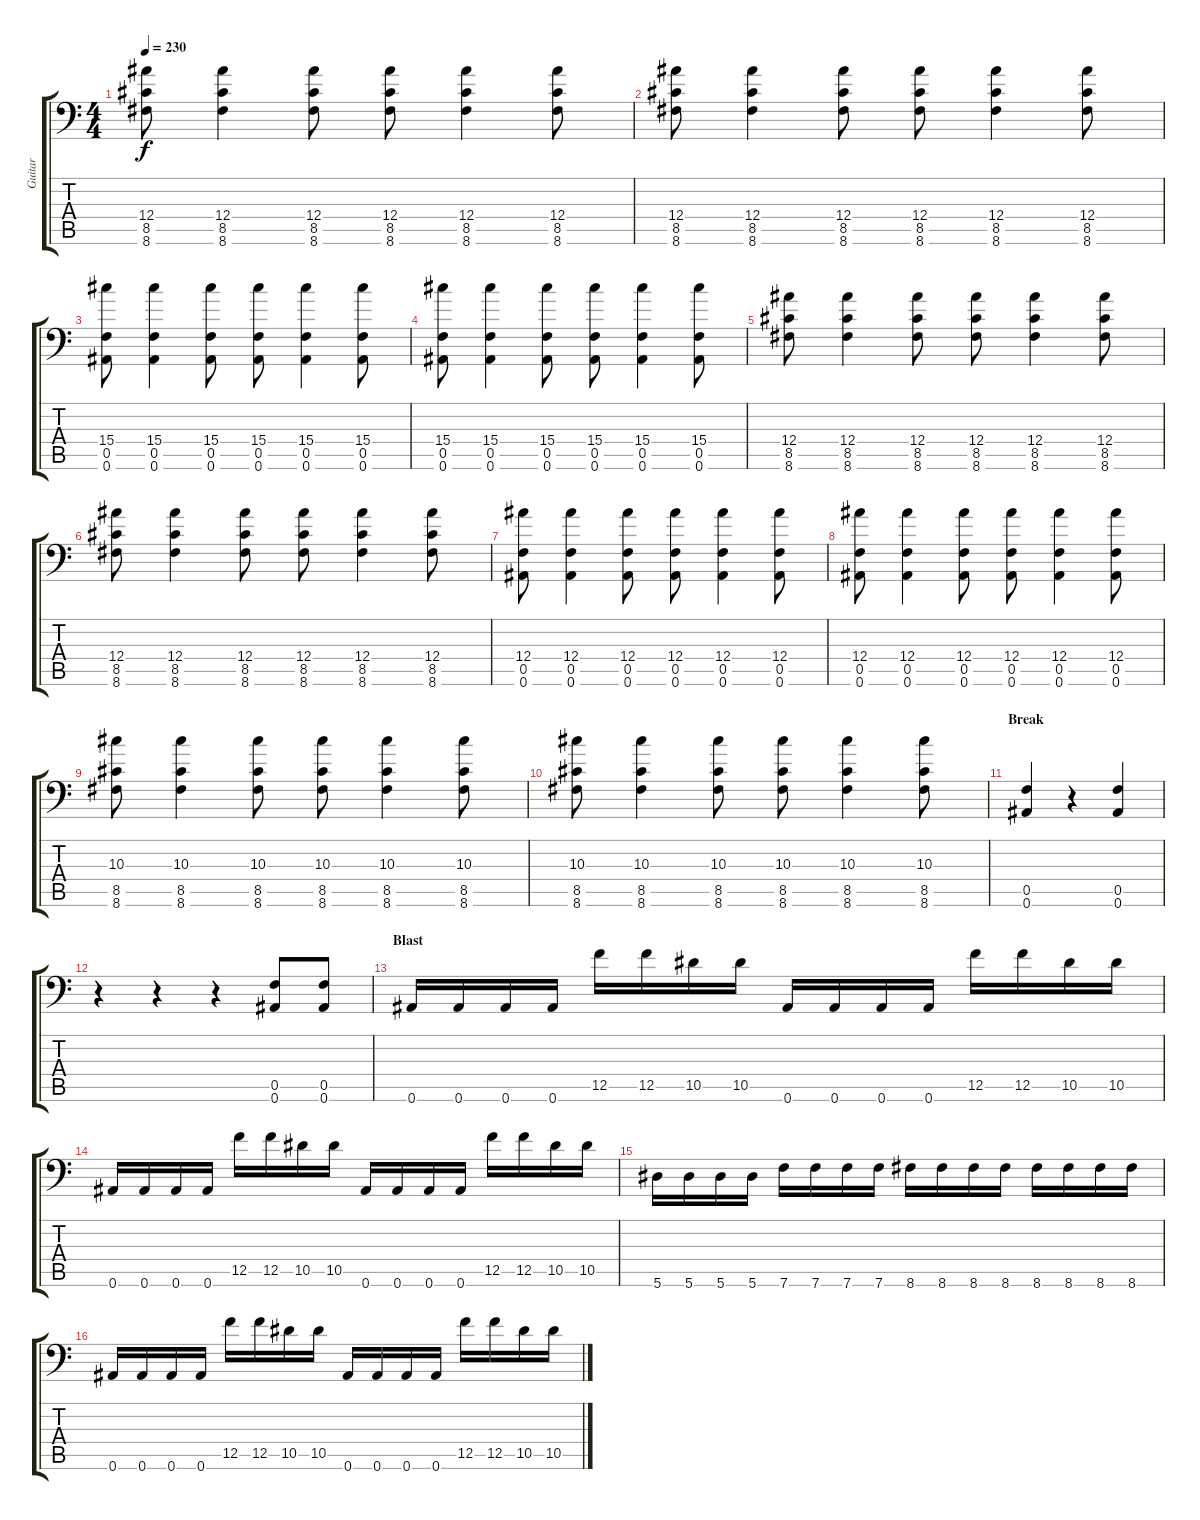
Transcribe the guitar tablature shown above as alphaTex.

\track ("Guitar" "Guitar") {instrument distortionguitar}
\staff {score tabs}
\tuning (C4 G3 Eb3 Bb2 F2 Bb1) {hide}
\ts (4 4)
\tempo 230
\clef f4
\ks c
(12.4 8.5 8.6).8{dy f} (12.4 8.5 8.6).4 (12.4 8.5 8.6).8 (12.4 8.5 8.6).8 (12.4 8.5 8.6).4 (12.4 8.5 8.6).8 |
(12.4 8.5 8.6).8 (12.4 8.5 8.6).4 (12.4 8.5 8.6).8 (12.4 8.5 8.6).8 (12.4 8.5 8.6).4 (12.4 8.5 8.6).8 |
(15.4 0.5 0.6).8 (15.4 0.5 0.6).4 (15.4 0.5 0.6).8 (15.4 0.5 0.6).8 (15.4 0.5 0.6).4 (15.4 0.5 0.6).8 |
(15.4 0.5 0.6).8 (15.4 0.5 0.6).4 (15.4 0.5 0.6).8 (15.4 0.5 0.6).8 (15.4 0.5 0.6).4 (15.4 0.5 0.6).8 |
(12.4 8.5 8.6).8 (12.4 8.5 8.6).4 (12.4 8.5 8.6).8 (12.4 8.5 8.6).8 (12.4 8.5 8.6).4 (12.4 8.5 8.6).8 |
(12.4 8.5 8.6).8 (12.4 8.5 8.6).4 (12.4 8.5 8.6).8 (12.4 8.5 8.6).8 (12.4 8.5 8.6).4 (12.4 8.5 8.6).8 |
(12.4 0.5 0.6).8 (12.4 0.5 0.6).4 (12.4 0.5 0.6).8 (12.4 0.5 0.6).8 (12.4 0.5 0.6).4 (12.4 0.5 0.6).8 |
(12.4 0.5 0.6).8 (12.4 0.5 0.6).4 (12.4 0.5 0.6).8 (12.4 0.5 0.6).8 (12.4 0.5 0.6).4 (12.4 0.5 0.6).8 |
(10.3 8.5 8.6).8 (10.3 8.5 8.6).4 (10.3 8.5 8.6).8 (10.3 8.5 8.6).8 (10.3 8.5 8.6).4 (10.3 8.5 8.6).8 |
(10.3 8.5 8.6).8 (10.3 8.5 8.6).4 (10.3 8.5 8.6).8 (10.3 8.5 8.6).8 (10.3 8.5 8.6).4 (10.3 8.5 8.6).8 |
\section ("" "Break")
(0.5 0.6).4 r.4 (0.5 0.6).4 |
r.4 r.4 r.4 (0.5 0.6).8 (0.5 0.6).8 |
\section ("" "Blast")
0.6.16 0.6.16 0.6.16 0.6.16 12.5.16 12.5.16 10.5.16 10.5.16 0.6.16 0.6.16 0.6.16 0.6.16 12.5.16 12.5.16 10.5.16 10.5.16 |
0.6.16 0.6.16 0.6.16 0.6.16 12.5.16 12.5.16 10.5.16 10.5.16 0.6.16 0.6.16 0.6.16 0.6.16 12.5.16 12.5.16 10.5.16 10.5.16 |
5.6.16 5.6.16 5.6.16 5.6.16 7.6.16 7.6.16 7.6.16 7.6.16 8.6.16 8.6.16 8.6.16 8.6.16 8.6.16 8.6.16 8.6.16 8.6.16 |
0.6.16 0.6.16 0.6.16 0.6.16 12.5.16 12.5.16 10.5.16 10.5.16 0.6.16 0.6.16 0.6.16 0.6.16 12.5.16 12.5.16 10.5.16 10.5.16
